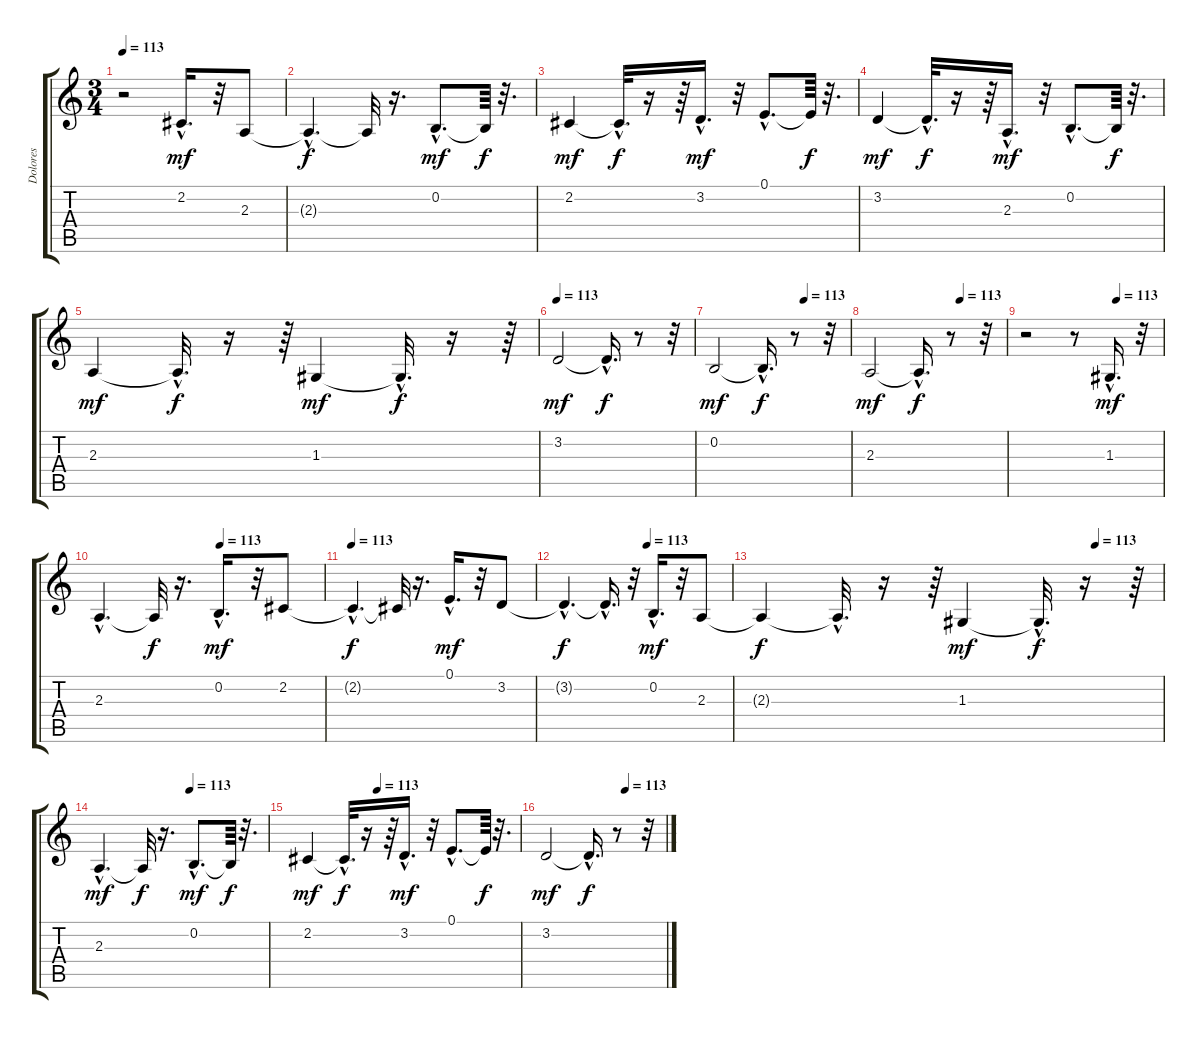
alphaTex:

\track ("Dolores" "Dolores") {instrument panflute}
\staff {score tabs}
\tuning (E4 B3 G3 D3 A2 E2) {hide}
\ts (3 4)
\tempo 113
\clef g2
\ks c
r.2{dy f} 2.2{hac}.16{d dy mf} r.32 2.3.8 |
2.3{hac t}.4{d dy f} 2.3{t}.32 r.16{d} 0.2{hac}.8{d dy mf} 0.2{t}.64{dy f} r.32{d} |
2.2.4{dy mf} 2.2{hac t}.32{d dy f} r.16 r.64 3.2{hac}.16{d dy mf} r.32 0.1{hac}.8{d} 0.1{t}.64{dy f} r.32{d} |
3.2.4{dy mf} 3.2{hac t}.32{d dy f} r.16 r.64 2.3{hac}.16{d dy mf} r.32 0.2{hac}.8{d} 0.2{t}.64{dy f} r.32{d} |
2.3.4{dy mf} 2.3{hac t}.32{d dy f} r.16 r.64 1.3.4{dy mf} 1.3{hac t}.32{d dy f} r.16 r.64 |
\tempo 113
3.2.2{dy mf} 3.2{hac t}.16{d dy f} r.8 r.32 |
\tempo (113 0.6666666666666666)
0.2.2{dy mf} 0.2{hac t}.16{d dy f} r.8 r.32 |
\tempo (113 0.6666666666666666)
2.3.2{dy mf} 2.3{hac t}.16{d dy f} r.8 r.32 |
\tempo (113 0.6666666666666666)
r.2 r.8 1.3{hac}.16{d dy mf} r.32 |
\tempo (113 0.5416666666666666)
2.3{hac}.4{d} 2.3{t}.32{dy f} r.16{d} 0.2{hac}.16{d dy mf} r.32 2.2.8 |
\tempo 113
2.2{hac t}.4{d dy f} 2.2{t}.32 r.16{d} 0.1{hac}.16{d dy mf} r.32 3.2.8 |
\tempo (113 0.5)
3.2{hac t}.4{d dy f} 3.2{hac t}.16{d} r.32 0.2{hac}.16{d dy mf} r.32 2.3.8 |
\tempo (113 0.8333333333333334)
2.3{t}.4{dy f} 2.3{hac t}.32{d} r.16 r.64 1.3.4{dy mf} 1.3{hac t}.32{d dy f} r.16 r.64 |
\tempo (113 0.5416666666666666)
2.3{hac}.4{d dy mf} 2.3{t}.32{dy f} r.16{d} 0.2{hac}.8{d dy mf} 0.2{t}.64{dy f} r.32{d} |
\tempo (113 0.3333333333333333)
2.2.4{dy mf} 2.2{hac t}.32{d dy f} r.16 r.64 3.2{hac}.16{d dy mf} r.32 0.1{hac}.8{d} 0.1{t}.64{dy f} r.32{d} |
\tempo (113 0.6666666666666666)
3.2.2{dy mf} 3.2{hac t}.16{d dy f} r.8 r.32
